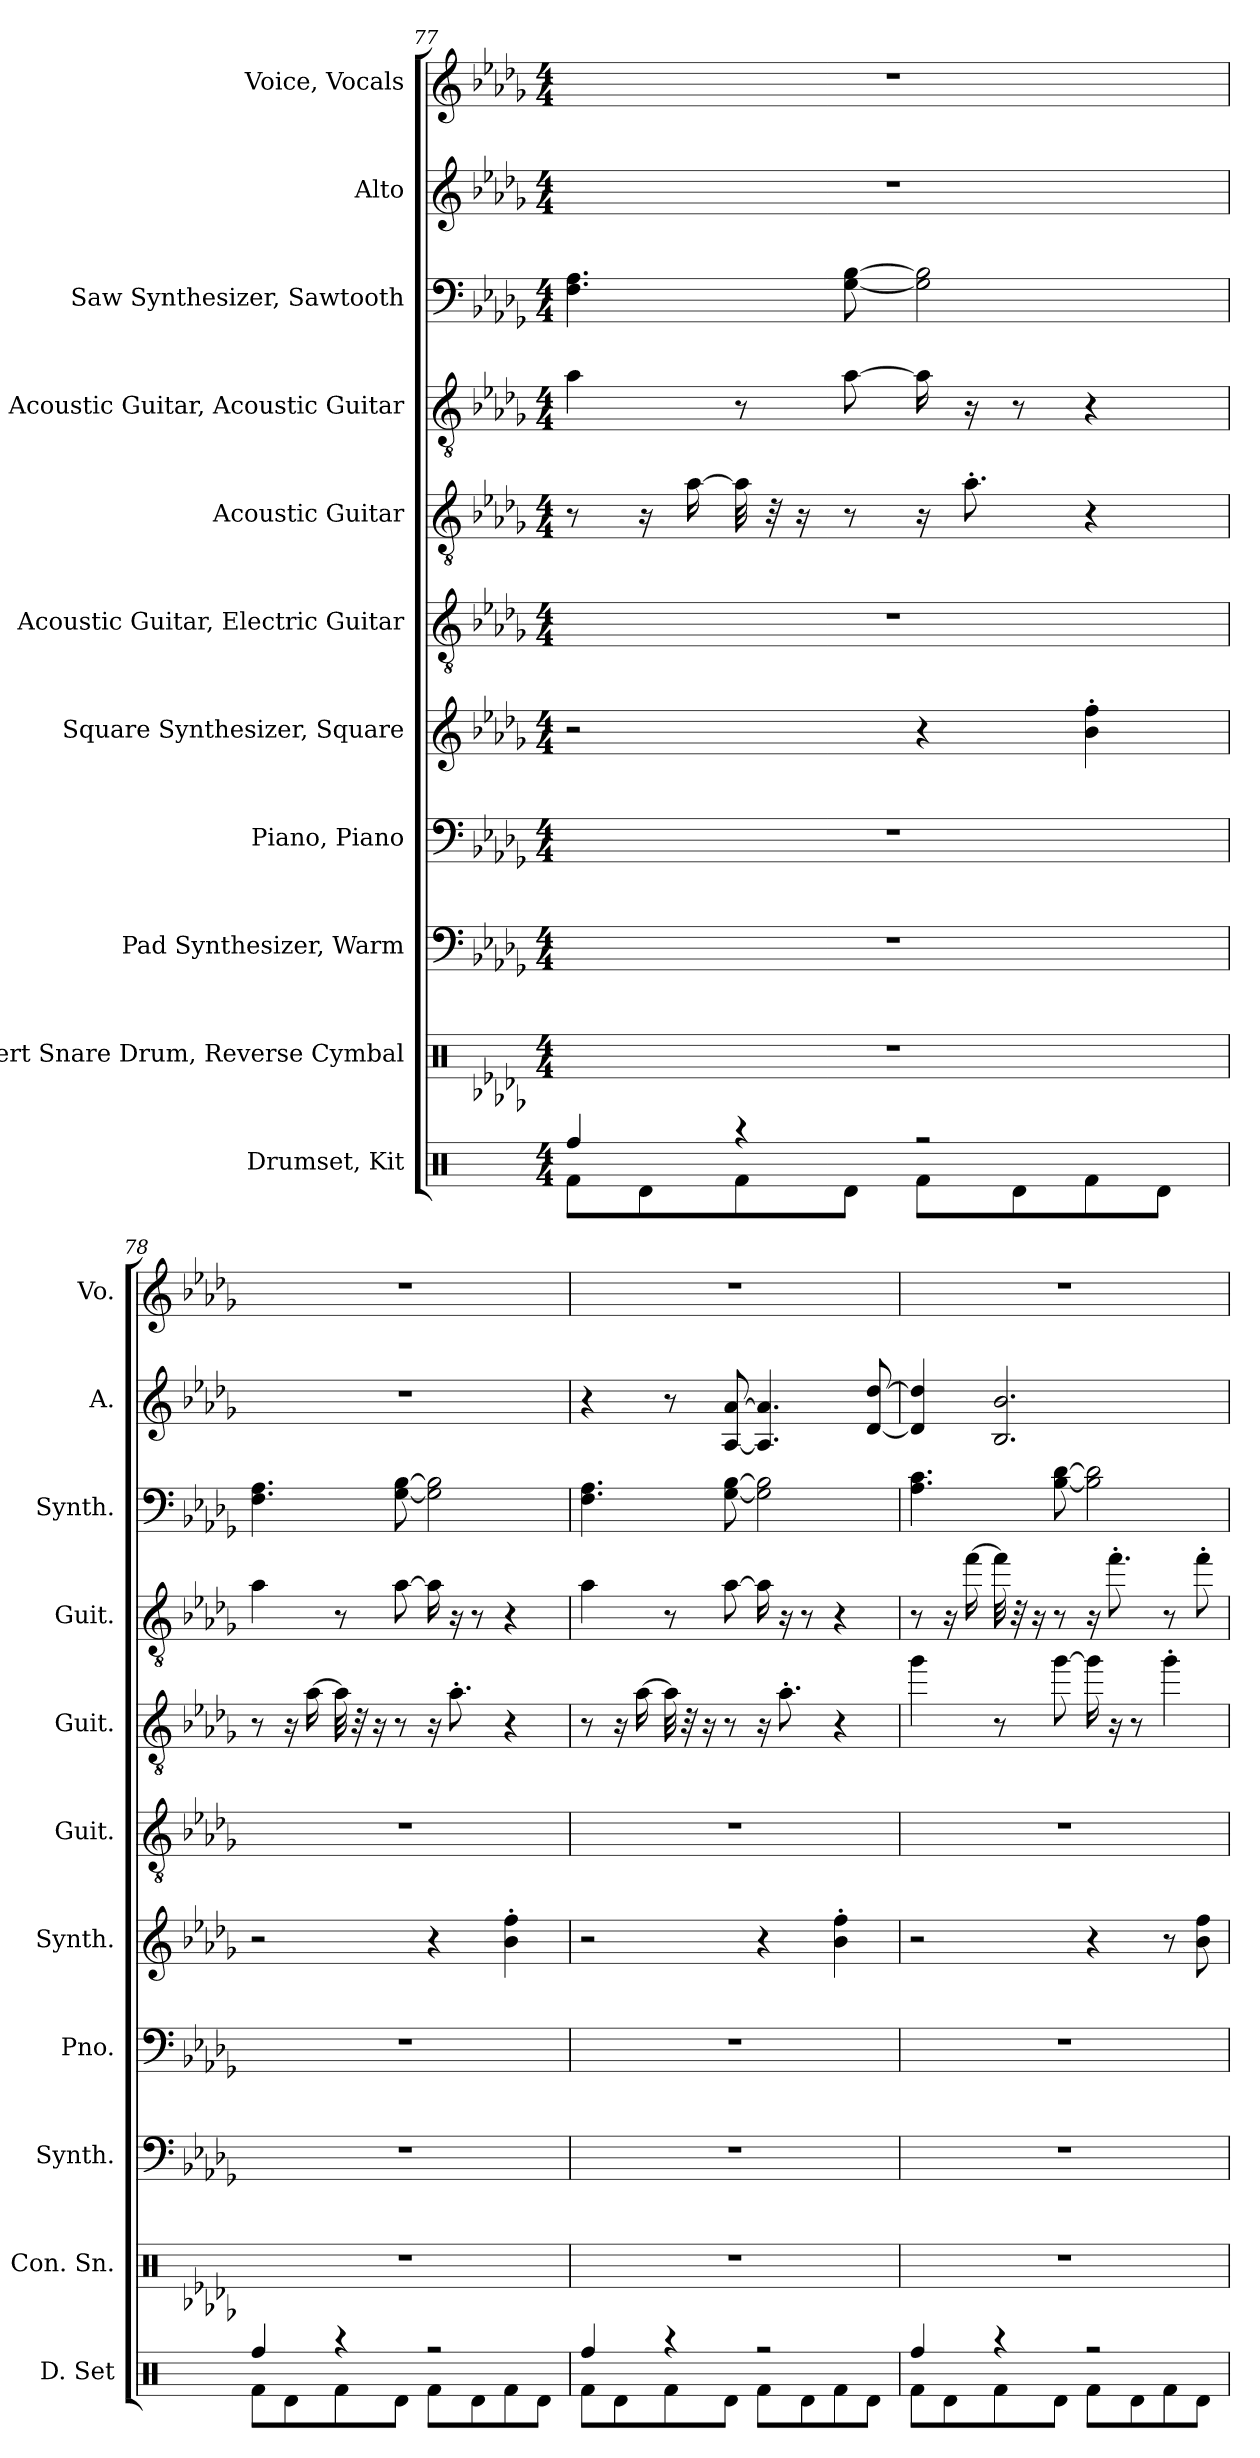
**kern	**kern	**kern	**kern	**kern	**kern	**kern	**kern	**kern	**kern	**kern
*part11	*part10	*part9	*part8	*part7	*part6	*part5	*part4	*part3	*part2	*part1
*staff11	*staff10	*staff9	*staff8	*staff7	*staff6	*staff5	*staff4	*staff3	*staff2	*staff1
*I"Drumset, Kit	*I"Concert Snare Drum, Reverse Cymbal	*I"Pad Synthesizer, Warm	*I"Piano, Piano	*I"Square Synthesizer, Square	*I"Acoustic Guitar, Electric Guitar	*I"Acoustic Guitar	*I"Acoustic Guitar, Acoustic Guitar	*I"Saw Synthesizer, Sawtooth	*I"Alto	*I"Voice, Vocals
*I'D. Set	*I'Con. Sn.	*I'Synth.	*I'Pno.	*I'Synth.	*I'Guit.	*I'Guit.	*I'Guit.	*I'Synth.	*I'A.	*I'Vo.
*clefX	*clefX	*clefF4	*clefF4	*clefG2	*clefGv2	*clefGv2	*clefGv2	*clefF4	*clefG2	*clefG2
*k[]	*k[b-e-a-d-g-]	*k[b-e-a-d-g-]	*k[b-e-a-d-g-]	*k[b-e-a-d-g-]	*k[b-e-a-d-g-]	*k[b-e-a-d-g-]	*k[b-e-a-d-g-]	*k[b-e-a-d-g-]	*k[b-e-a-d-g-]	*k[b-e-a-d-g-]
*M4/4	*M4/4	*M4/4	*M4/4	*M4/4	*M4/4	*M4/4	*M4/4	*M4/4	*M4/4	*M4/4
=77	=77	=77	=77	=77	=77	=77	=77	=77	=77	=77
*^	*	*	*	*	*	*	*	*	*	*
4Rff/	8Rf\L	1r	1r	1r	2r	1r	8r	4a-\	4.F\ 4.A-\	1r	1r
.	8Rd\	.	.	.	.	.	16r	.	.	.	.
.	.	.	.	.	.	.	[16a-\	.	.	.	.
4r	8Rf\	.	.	.	.	.	32a-\]	8r	.	.	.
.	.	.	.	.	.	.	32r	.	.	.	.
.	.	.	.	.	.	.	16r	.	.	.	.
.	8Rd\J	.	.	.	.	.	8r	[8a-\	[8G-\ [8B-\	.	.
2r	8Rf\L	.	.	.	4r	.	16r	16a-\]	2G-\] 2B-\]	.	.
.	.	.	.	.	.	.	8.a-'\	16r	.	.	.
.	8Rd\	.	.	.	.	.	.	8r	.	.	.
.	8Rf\	.	.	.	4b-\' 4ff\'	.	4r	4r	.	.	.
.	8Rd\J	.	.	.	.	.	.	.	.	.	.
!!LO:PB:g=z
=78	=78	=78	=78	=78	=78	=78	=78	=78	=78	=78	=78
4Rff/	8Rf\L	1r	1r	1r	2r	1r	8r	4a-\	4.F\ 4.A-\	1r	1r
.	8Rd\	.	.	.	.	.	16r	.	.	.	.
.	.	.	.	.	.	.	[16a-\	.	.	.	.
4r	8Rf\	.	.	.	.	.	32a-\]	8r	.	.	.
.	.	.	.	.	.	.	32r	.	.	.	.
.	.	.	.	.	.	.	16r	.	.	.	.
.	8Rd\J	.	.	.	.	.	8r	[8a-\	[8G-\ [8B-\	.	.
2r	8Rf\L	.	.	.	4r	.	16r	16a-\]	2G-\] 2B-\]	.	.
.	.	.	.	.	.	.	8.a-'\	16r	.	.	.
.	8Rd\	.	.	.	.	.	.	8r	.	.	.
.	8Rf\	.	.	.	4b-\' 4ff\'	.	4r	4r	.	.	.
.	8Rd\J	.	.	.	.	.	.	.	.	.	.
=79	=79	=79	=79	=79	=79	=79	=79	=79	=79	=79	=79
4Rff/	8Rf\L	1r	1r	1r	2r	1r	8r	4a-\	4.F\ 4.A-\	4r	1r
.	8Rd\	.	.	.	.	.	16r	.	.	.	.
.	.	.	.	.	.	.	[16a-\	.	.	.	.
4r	8Rf\	.	.	.	.	.	32a-\]	8r	.	8r	.
.	.	.	.	.	.	.	32r	.	.	.	.
.	.	.	.	.	.	.	16r	.	.	.	.
.	8Rd\J	.	.	.	.	.	8r	[8a-\	[8G-\ [8B-\	[8A-/ [8a-/	.
2r	8Rf\L	.	.	.	4r	.	16r	16a-\]	2G-\] 2B-\]	4.A-/] 4.a-/]	.
.	.	.	.	.	.	.	8.a-'\	16r	.	.	.
.	8Rd\	.	.	.	.	.	.	8r	.	.	.
.	8Rf\	.	.	.	4b-\' 4ff\'	.	4r	4r	.	.	.
.	8Rd\J	.	.	.	.	.	.	.	.	[8d-/ [8dd-/	.
=80	=80	=80	=80	=80	=80	=80	=80	=80	=80	=80	=80
4Rff/	8Rf\L	1r	1r	1r	2r	1r	4gg-\	8r	4.A-\ 4.c\	4d-/] 4dd-/]	1r
.	8Rd\	.	.	.	.	.	.	16r	.	.	.
.	.	.	.	.	.	.	.	[16ff\	.	.	.
4r	8Rf\	.	.	.	.	.	8r	32ff\]	.	2.B-/ 2.b-/	.
.	.	.	.	.	.	.	.	32r	.	.	.
.	.	.	.	.	.	.	.	16r	.	.	.
.	8Rd\J	.	.	.	.	.	[8gg-\	8r	[8B-\ [8d-\	.	.
2r	8Rf\L	.	.	.	4r	.	16gg-\]	16r	2B-\] 2d-\]	.	.
.	.	.	.	.	.	.	16r	8.ff'\	.	.	.
.	8Rd\	.	.	.	.	.	8r	.	.	.	.
.	8Rf\	.	.	.	8r	.	4gg-'\	8r	.	.	.
.	8Rd\J	.	.	.	8b-\ 8ff\	.	.	8ff'\	.	.	.
*v	*v	*	*	*	*	*	*	*	*	*	*
=	=	=	=	=	=	=	=	=	=	=
*-	*-	*-	*-	*-	*-	*-	*-	*-	*-	*-
